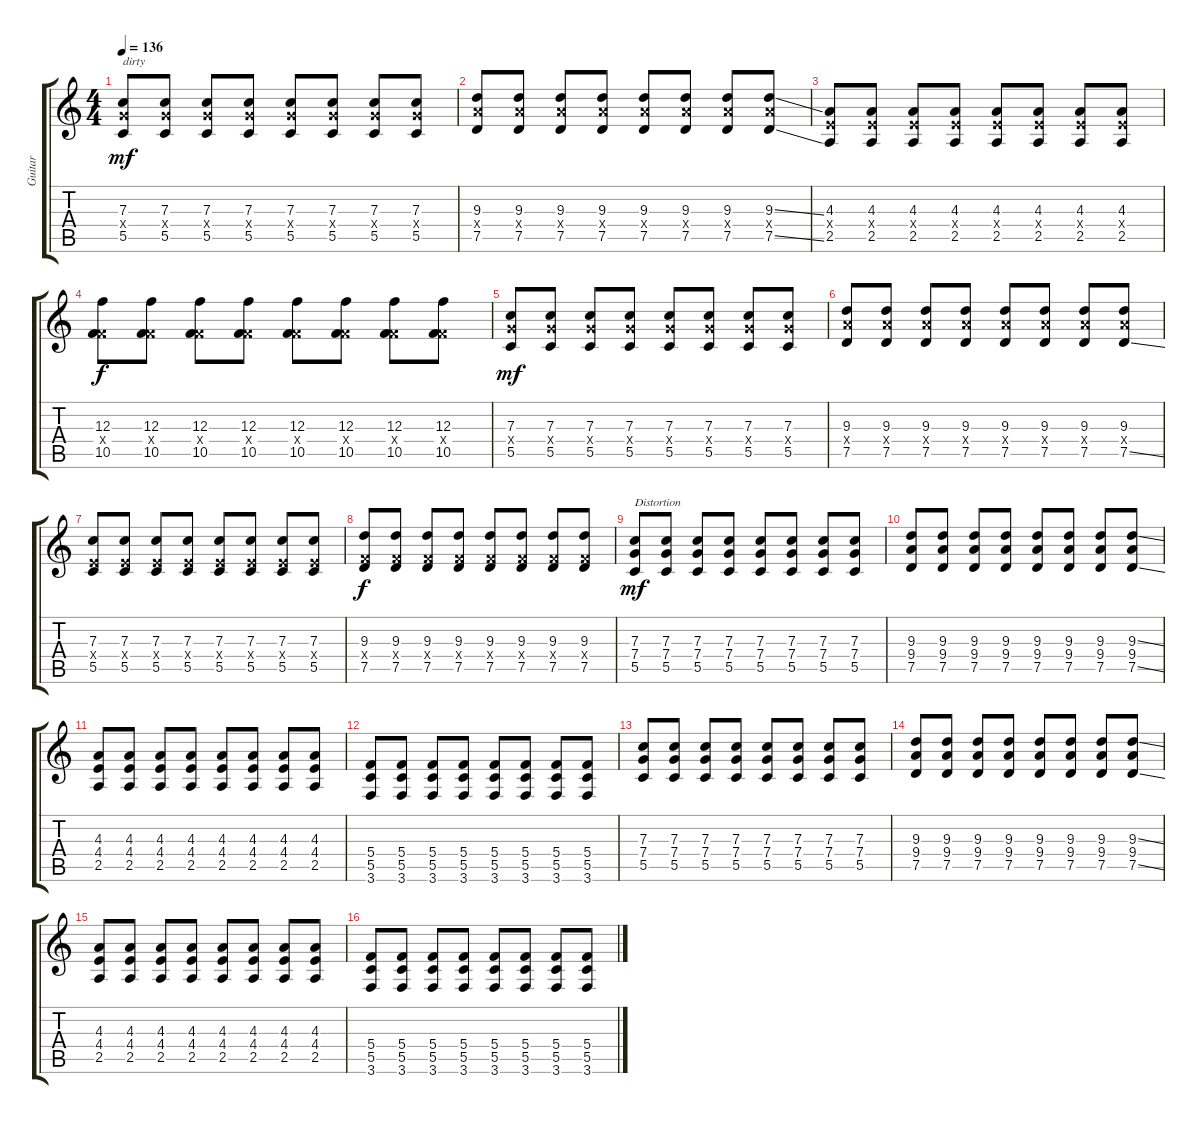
\track ("Guitar" "Guitar") {instrument electricguitarclean}
\staff {score tabs}
\tuning (D4 A3 F3 C3 G2 D2) {hide}
\ts (4 4)
\tempo 136
\clef g2
\ks c
(7.3 7.4{x} 5.5).8{txt "dirty" dy mf instrument overdrivenguitar} (7.3 7.4{x} 5.5).8 (7.3 7.4{x} 5.5).8 (7.3 7.4{x} 5.5).8 (7.3 7.4{x} 5.5).8 (7.3 7.4{x} 5.5).8 (7.3 7.4{x} 5.5).8 (7.3 7.4{x} 5.5).8 |
(9.3 9.4{x} 7.5).8 (9.3 9.4{x} 7.5).8 (9.3 9.4{x} 7.5).8 (9.3 9.4{x} 7.5).8 (9.3 9.4{x} 7.5).8 (9.3 9.4{x} 7.5).8 (9.3 9.4{x} 7.5).8 (9.3{ss} 9.4{x} 7.5{ss}).8 |
(4.3 4.4{x} 2.5).8 (4.3 4.4{x} 2.5).8 (4.3 4.4{x} 2.5).8 (4.3 4.4{x} 2.5).8 (4.3 4.4{x} 2.5).8 (4.3 4.4{x} 2.5).8 (4.3 4.4{x} 2.5).8 (4.3 4.4{x} 2.5).8 |
(12.3 5.4{x} 10.5).8{dy f} (12.3 5.4{x} 10.5).8 (12.3 5.4{x} 10.5).8 (12.3 5.4{x} 10.5).8 (12.3 5.4{x} 10.5).8 (12.3 5.4{x} 10.5).8 (12.3 5.4{x} 10.5).8 (12.3 5.4{x} 10.5).8 |
(7.3 7.4{x} 5.5).8{dy mf} (7.3 7.4{x} 5.5).8 (7.3 7.4{x} 5.5).8 (7.3 7.4{x} 5.5).8 (7.3 7.4{x} 5.5).8 (7.3 7.4{x} 5.5).8 (7.3 7.4{x} 5.5).8 (7.3 7.4{x} 5.5).8 |
(9.3 9.4{x} 7.5).8 (9.3 9.4{x} 7.5).8 (9.3 9.4{x} 7.5).8 (9.3 9.4{x} 7.5).8 (9.3 9.4{x} 7.5).8 (9.3 9.4{x} 7.5).8 (9.3 9.4{x} 7.5).8 (9.3 9.4{x} 7.5{ss}).8 |
(7.3 4.4{x} 5.5).8 (7.3 4.4{x} 5.5).8 (7.3 4.4{x} 5.5).8 (7.3 4.4{x} 5.5).8 (7.3 4.4{x} 5.5).8 (7.3 4.4{x} 5.5).8 (7.3 4.4{x} 5.5).8 (7.3 4.4{x} 5.5).8 |
(9.3 5.4{x} 7.5).8{dy f} (9.3 5.4{x} 7.5).8 (9.3 5.4{x} 7.5).8 (9.3 5.4{x} 7.5).8 (9.3 5.4{x} 7.5).8 (9.3 5.4{x} 7.5).8 (9.3 5.4{x} 7.5).8 (9.3 5.4{x} 7.5).8 |
(7.3 7.4 5.5).8{txt "Distortion" dy mf instrument distortionguitar} (7.3 7.4 5.5).8 (7.3 7.4 5.5).8 (7.3 7.4 5.5).8 (7.3 7.4 5.5).8 (7.3 7.4 5.5).8 (7.3 7.4 5.5).8 (7.3 7.4 5.5).8 |
(9.3 9.4 7.5).8 (9.3 9.4 7.5).8 (9.3 9.4 7.5).8 (9.3 9.4 7.5).8 (9.3 9.4 7.5).8 (9.3 9.4 7.5).8 (9.3 9.4 7.5).8 (9.3{ss} 9.4 7.5{ss}).8 |
(4.3 4.4 2.5).8 (4.3 4.4 2.5).8 (4.3 4.4 2.5).8 (4.3 4.4 2.5).8 (4.3 4.4 2.5).8 (4.3 4.4 2.5).8 (4.3 4.4 2.5).8 (4.3 4.4 2.5).8 |
(5.4 5.5 3.6).8 (5.4 5.5 3.6).8 (5.4 5.5 3.6).8 (5.4 5.5 3.6).8 (5.4 5.5 3.6).8 (5.4 5.5 3.6).8 (5.4 5.5 3.6).8 (5.4 5.5 3.6).8 |
(7.3 7.4 5.5).8 (7.3 7.4 5.5).8 (7.3 7.4 5.5).8 (7.3 7.4 5.5).8 (7.3 7.4 5.5).8 (7.3 7.4 5.5).8 (7.3 7.4 5.5).8 (7.3 7.4 5.5).8 |
(9.3 9.4 7.5).8 (9.3 9.4 7.5).8 (9.3 9.4 7.5).8 (9.3 9.4 7.5).8 (9.3 9.4 7.5).8 (9.3 9.4 7.5).8 (9.3 9.4 7.5).8 (9.3{ss} 9.4 7.5{ss}).8 |
(4.3 4.4 2.5).8 (4.3 4.4 2.5).8 (4.3 4.4 2.5).8 (4.3 4.4 2.5).8 (4.3 4.4 2.5).8 (4.3 4.4 2.5).8 (4.3 4.4 2.5).8 (4.3 4.4 2.5).8 |
(5.4 5.5 3.6).8 (5.4 5.5 3.6).8 (5.4 5.5 3.6).8 (5.4 5.5 3.6).8 (5.4 5.5 3.6).8 (5.4 5.5 3.6).8 (5.4 5.5 3.6).8 (5.4 5.5 3.6).8
